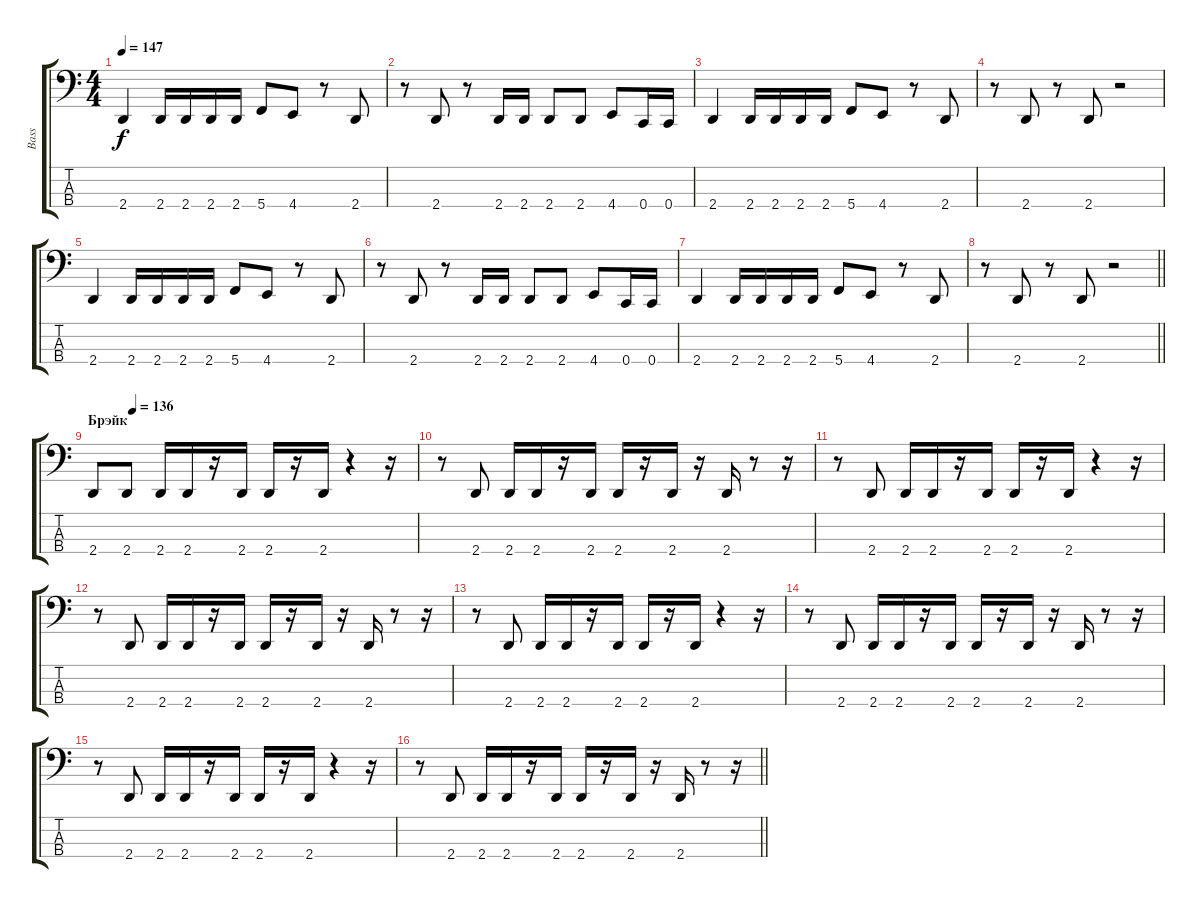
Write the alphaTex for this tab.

\track ("Bass" "Bass") {instrument electricbassfinger}
\staff {score tabs}
\tuning (F2 C2 G1 C1) {hide}
\ts (4 4)
\tempo 147
\clef f4
\ks c
2.4.4{dy f} 2.4.16 2.4.16 2.4.16 2.4.16 5.4.8 4.4.8 r.8 2.4.8 |
r.8 2.4.8 r.8 2.4.16 2.4.16 2.4.8 2.4.8 4.4.8 0.4.16 0.4.16 |
2.4.4 2.4.16 2.4.16 2.4.16 2.4.16 5.4.8 4.4.8 r.8 2.4.8 |
r.8 2.4.8 r.8 2.4.8 r.2 |
2.4.4 2.4.16 2.4.16 2.4.16 2.4.16 5.4.8 4.4.8 r.8 2.4.8 |
r.8 2.4.8 r.8 2.4.16 2.4.16 2.4.8 2.4.8 4.4.8 0.4.16 0.4.16 |
2.4.4 2.4.16 2.4.16 2.4.16 2.4.16 5.4.8 4.4.8 r.8 2.4.8 |
\barLineRight lightlight
r.8 2.4.8 r.8 2.4.8 r.2 |
\section ("" "Брэйк")
\tempo (136 0.125)
2.4.8 2.4.8 2.4.16 2.4.16 r.16 2.4.16 2.4.16 r.16 2.4.16 r.4 r.16 |
r.8 2.4.8 2.4.16 2.4.16 r.16 2.4.16 2.4.16 r.16 2.4.16 r.16 2.4.16 r.8 r.16 |
r.8 2.4.8 2.4.16 2.4.16 r.16 2.4.16 2.4.16 r.16 2.4.16 r.4 r.16 |
r.8 2.4.8 2.4.16 2.4.16 r.16 2.4.16 2.4.16 r.16 2.4.16 r.16 2.4.16 r.8 r.16 |
r.8 2.4.8 2.4.16 2.4.16 r.16 2.4.16 2.4.16 r.16 2.4.16 r.4 r.16 |
r.8 2.4.8 2.4.16 2.4.16 r.16 2.4.16 2.4.16 r.16 2.4.16 r.16 2.4.16 r.8 r.16 |
r.8 2.4.8 2.4.16 2.4.16 r.16 2.4.16 2.4.16 r.16 2.4.16 r.4 r.16 |
\barLineRight lightlight
r.8 2.4.8 2.4.16 2.4.16 r.16 2.4.16 2.4.16 r.16 2.4.16 r.16 2.4.16 r.8 r.16
